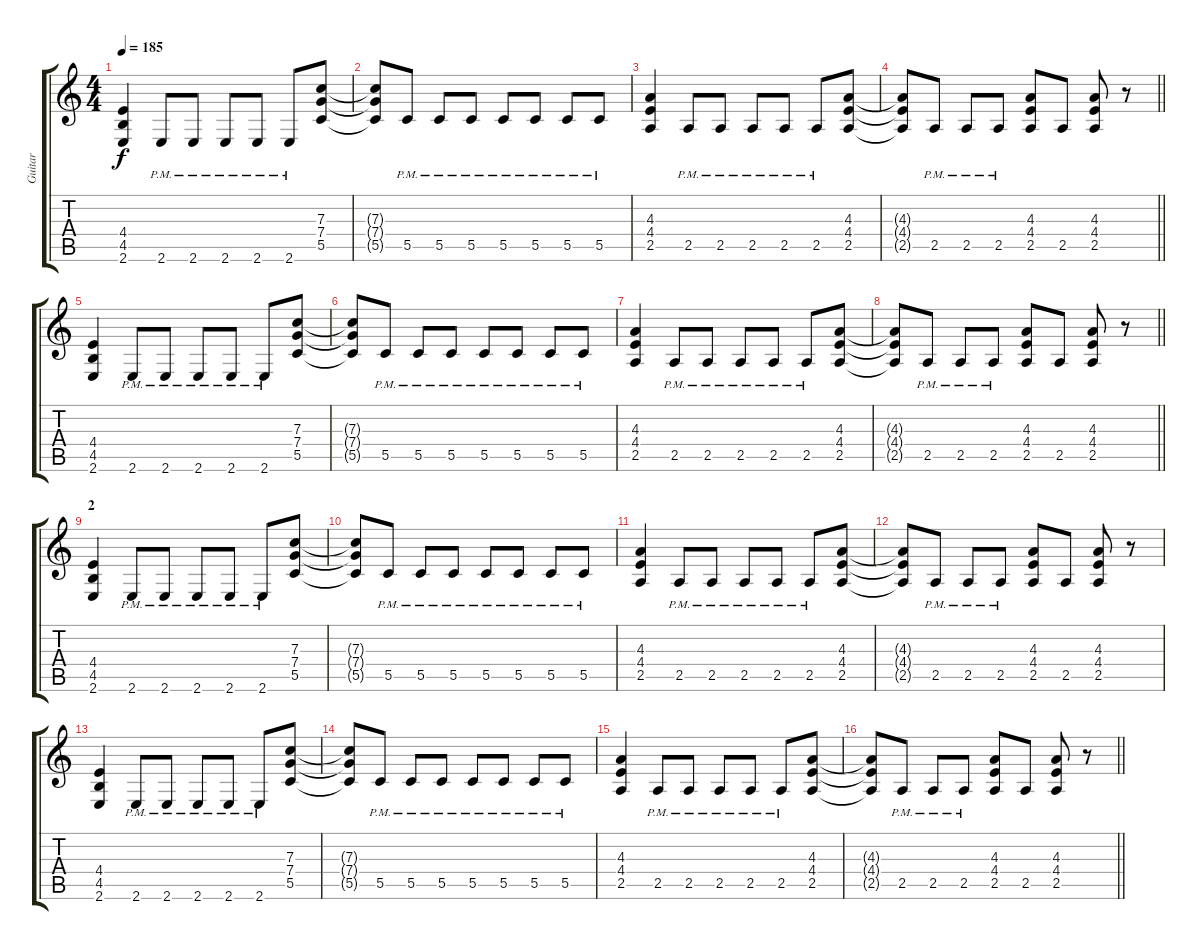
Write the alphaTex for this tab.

\track ("Guitar" "Guitar") {instrument distortionguitar}
\staff {score tabs}
\tuning (D4 A3 F3 C3 G2 D2) {hide}
\ts (4 4)
\section ("" "")
\tempo 185
\clef g2
\ks c
(4.4 4.5 2.6).4{dy f} 2.6{pm}.8 2.6{pm}.8 2.6{pm}.8 2.6{pm}.8 2.6{pm}.8 (7.3 7.4 5.5).8 |
(7.3{t} 7.4{t} 5.5{t}).8 5.5{pm}.8 5.5{pm}.8 5.5{pm}.8 5.5{pm}.8 5.5{pm}.8 5.5{pm}.8 5.5{pm}.8 |
(4.3 4.4 2.5).4 2.5{pm}.8 2.5{pm}.8 2.5{pm}.8 2.5{pm}.8 2.5{pm}.8 (4.3 4.4 2.5).8 |
\barLineRight lightlight
(4.3{t} 4.4{t} 2.5{t}).8 2.5{pm}.8 2.5{pm}.8 2.5{pm}.8 (4.3 4.4 2.5).8 2.5.8 (4.3 4.4 2.5).8 r.8 |
\section ("" "")
(4.4 4.5 2.6).4 2.6{pm}.8 2.6{pm}.8 2.6{pm}.8 2.6{pm}.8 2.6{pm}.8 (7.3 7.4 5.5).8 |
(7.3{t} 7.4{t} 5.5{t}).8 5.5{pm}.8 5.5{pm}.8 5.5{pm}.8 5.5{pm}.8 5.5{pm}.8 5.5{pm}.8 5.5{pm}.8 |
(4.3 4.4 2.5).4 2.5{pm}.8 2.5{pm}.8 2.5{pm}.8 2.5{pm}.8 2.5{pm}.8 (4.3 4.4 2.5).8 |
\barLineRight lightlight
(4.3{t} 4.4{t} 2.5{t}).8 2.5{pm}.8 2.5{pm}.8 2.5{pm}.8 (4.3 4.4 2.5).8 2.5.8 (4.3 4.4 2.5).8 r.8 |
\section ("" "2")
(4.4 4.5 2.6).4 2.6{pm}.8 2.6{pm}.8 2.6{pm}.8 2.6{pm}.8 2.6{pm}.8 (7.3 7.4 5.5).8 |
(7.3{t} 7.4{t} 5.5{t}).8 5.5{pm}.8 5.5{pm}.8 5.5{pm}.8 5.5{pm}.8 5.5{pm}.8 5.5{pm}.8 5.5{pm}.8 |
(4.3 4.4 2.5).4 2.5{pm}.8 2.5{pm}.8 2.5{pm}.8 2.5{pm}.8 2.5{pm}.8 (4.3 4.4 2.5).8 |
(4.3{t} 4.4{t} 2.5{t}).8 2.5{pm}.8 2.5{pm}.8 2.5{pm}.8 (4.3 4.4 2.5).8 2.5.8 (4.3 4.4 2.5).8 r.8 |
(4.4 4.5 2.6).4 2.6{pm}.8 2.6{pm}.8 2.6{pm}.8 2.6{pm}.8 2.6{pm}.8 (7.3 7.4 5.5).8 |
(7.3{t} 7.4{t} 5.5{t}).8 5.5{pm}.8 5.5{pm}.8 5.5{pm}.8 5.5{pm}.8 5.5{pm}.8 5.5{pm}.8 5.5{pm}.8 |
(4.3 4.4 2.5).4 2.5{pm}.8 2.5{pm}.8 2.5{pm}.8 2.5{pm}.8 2.5{pm}.8 (4.3 4.4 2.5).8 |
\barLineRight lightlight
(4.3{t} 4.4{t} 2.5{t}).8 2.5{pm}.8 2.5{pm}.8 2.5{pm}.8 (4.3 4.4 2.5).8 2.5.8 (4.3 4.4 2.5).8 r.8
